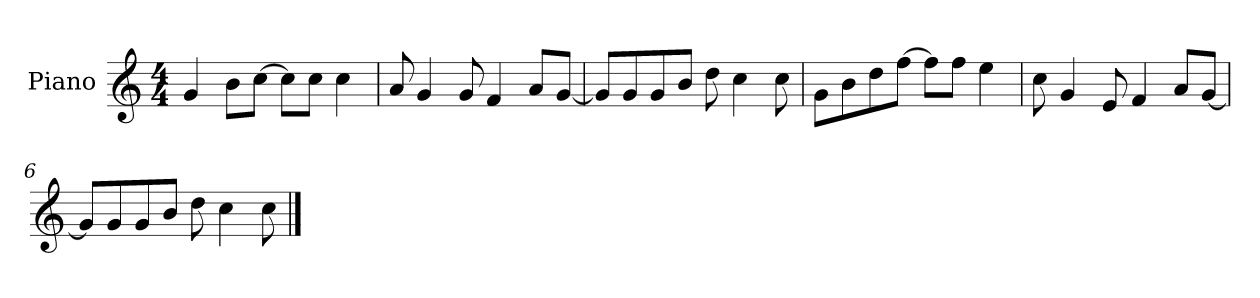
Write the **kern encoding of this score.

**kern
*part1
*staff1
*I"Piano
*I'P-no
*clefG2
*k[]
*M4/4
*MM90
=1
4g/
8b\L
[8cc\J
8cc\L]
8cc\J
4cc\
=2
8a/
4g/
8g/
4f/
8a/L
[8g/J
=3
8g/L]
8g/
8g/
8b/J
8dd\
4cc\
8cc\
=4
8g\L
8b\
8dd\
[8ff\J
8ff\L]
8ff\J
4ee\
=5
8cc\
4g/
8e/
4f/
8a/L
[8g/J
!!LO:LB:g=z
=6
8g/L]
8g/
8g/
8b/J
8dd\
4cc\
8cc\
==
*-
